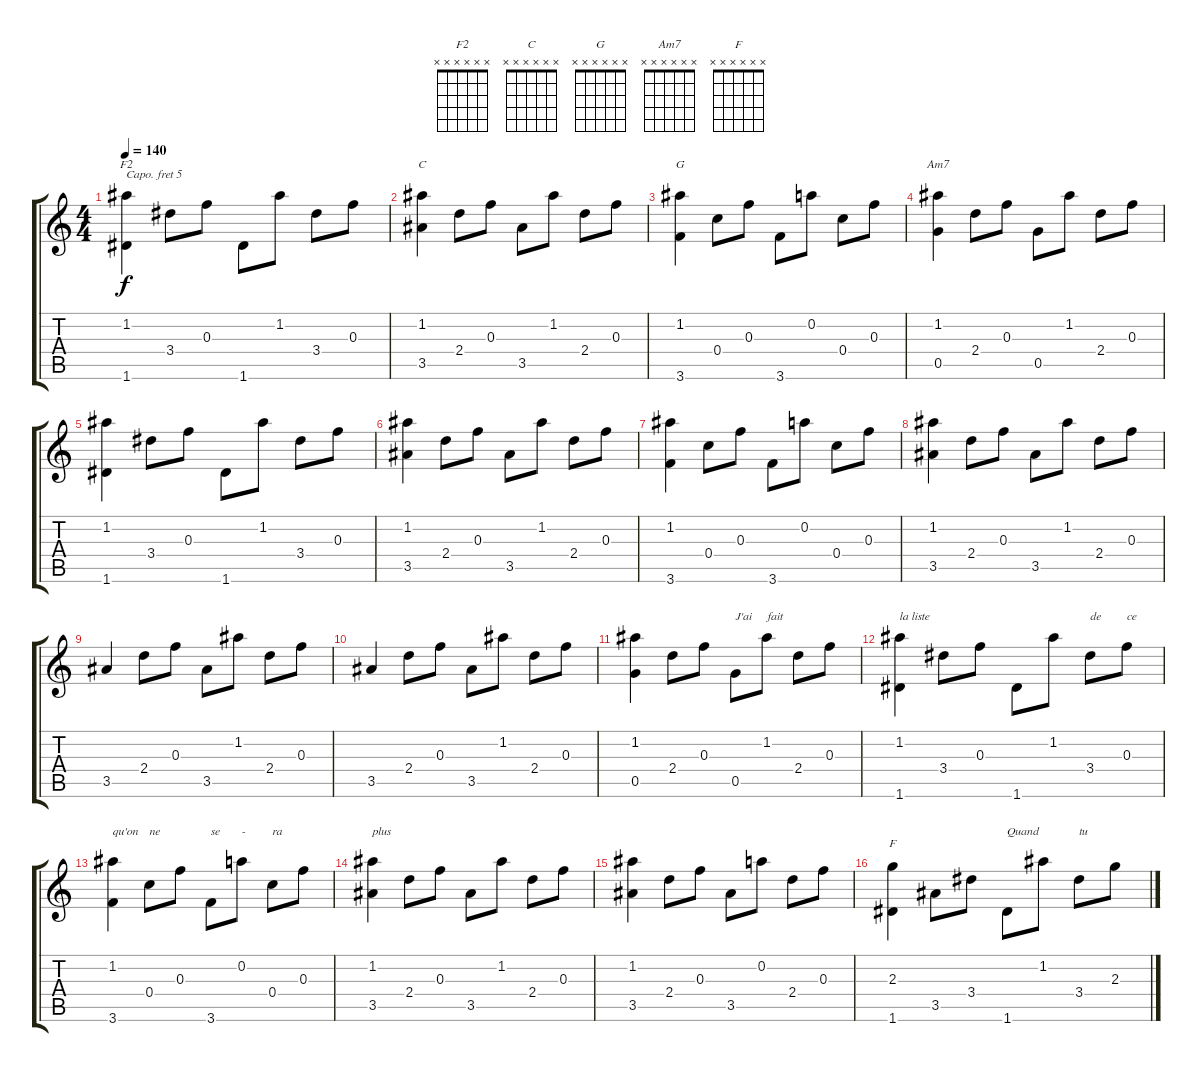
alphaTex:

\track "" {instrument acousticguitarnylon}
\staff {score tabs}
\capo 5
\tuning (A4 E4 C4 G3 D3 A2) {hide}
\chord ("F2" x x x x x x) {firstfret 0}
\chord ("C" x x x x x x) {firstfret 0}
\chord ("G" x x x x x x) {firstfret 0}
\chord ("Am7" x x x x x x) {firstfret 0}
\chord ("F" x x x x x x) {firstfret 0}
\ts (4 4)
\tempo 140
\clef g2
\ks c
(1.2 1.6).4{ch "F2" dy f instrument acousticguitarnylon} 3.4.8 0.3.8 1.6.8 1.2.8 3.4.8 0.3.8 |
(1.2 3.5).4{ch "C"} 2.4.8 0.3.8 3.5.8 1.2.8 2.4.8 0.3.8 |
(1.2 3.6).4{ch "G"} 0.4.8 0.3.8 3.6.8 0.2.8 0.4.8 0.3.8 |
(1.2 0.5).4{ch "Am7"} 2.4.8 0.3.8 0.5.8 1.2.8 2.4.8 0.3.8 |
(1.2 1.6).4 3.4.8 0.3.8 1.6.8 1.2.8 3.4.8 0.3.8 |
(1.2 3.5).4 2.4.8 0.3.8 3.5.8 1.2.8 2.4.8 0.3.8 |
(1.2 3.6).4 0.4.8 0.3.8 3.6.8 0.2.8 0.4.8 0.3.8 |
(1.2 3.5).4 2.4.8 0.3.8 3.5.8 1.2.8 2.4.8 0.3.8 |
3.5.4 2.4.8 0.3.8 3.5.8 1.2.8 2.4.8 0.3.8 |
3.5.4 2.4.8 0.3.8 3.5.8 1.2.8 2.4.8 0.3.8 |
(1.2 0.5).4 2.4.8 0.3.8 0.5.8{txt "J'ai"} 1.2.8{txt "fait"} 2.4.8 0.3.8 |
(1.2 1.6).4{txt "la liste"} 3.4.8 0.3.8 1.6.8 1.2.8 3.4.8{txt "de"} 0.3.8{txt "ce"} |
(1.2 3.6).4{txt "qu'on"} 0.4.8{txt "ne"} 0.3.8 3.6.8{txt "se"} 0.2.8{txt "-"} 0.4.8{txt "ra"} 0.3.8 |
(1.2 3.5).4{txt "plus"} 2.4.8 0.3.8 3.5.8 1.2.8 2.4.8 0.3.8 |
(1.2 3.5).4 2.4.8 0.3.8 3.5.8 0.2.8 2.4.8 0.3.8 |
(2.3 1.6).4{ch "F"} 3.5.8 3.4.8 1.6.8{txt "Quand"} 1.2.8 3.4.8{txt "tu"} 2.3.8
